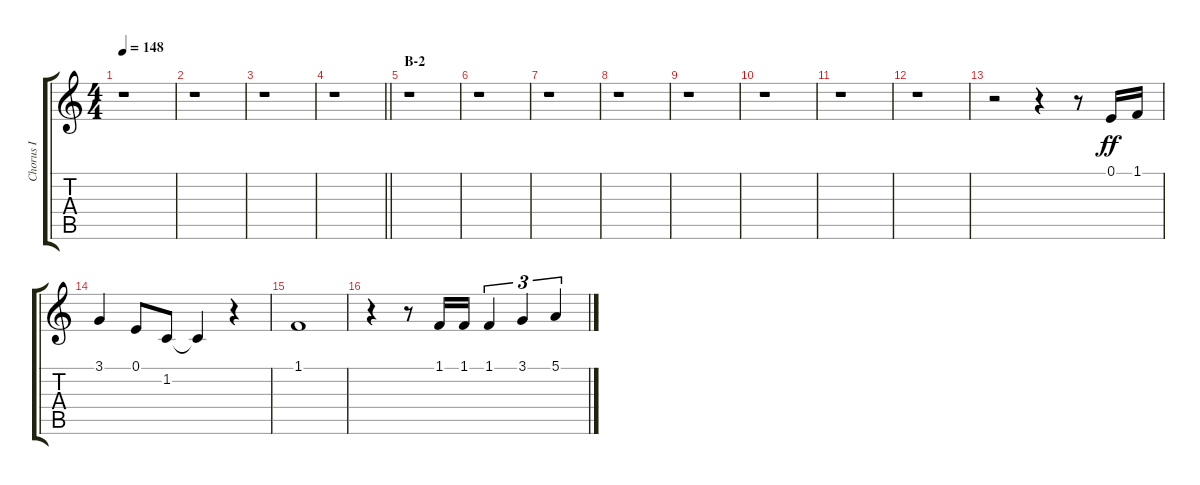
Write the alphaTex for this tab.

\track ("Chorus I" "Chorus I") {instrument voiceoohs}
\staff {score tabs}
\tuning (E4 B3 G3 D3 A2 E2) {hide}
\ts (4 4)
\tempo 148
\clef g2
\ks c
r.1{dy ff} |
r.1 |
r.1 |
\barLineRight lightlight
r.1 |
\section ("" "B-2")
r.1 |
r.1 |
r.1 |
r.1 |
r.1 |
r.1 |
r.1 |
r.1 |
r.2 r.4 r.8 0.1.16 1.1.16 |
3.1.4 0.1.8 1.2.8 1.2{t}.4 r.4 |
1.1.1 |
r.4 r.8 1.1.16 1.1.16 1.1.4{tu (3 2)} 3.1.4{tu (3 2)} 5.1.4{tu (3 2)}
